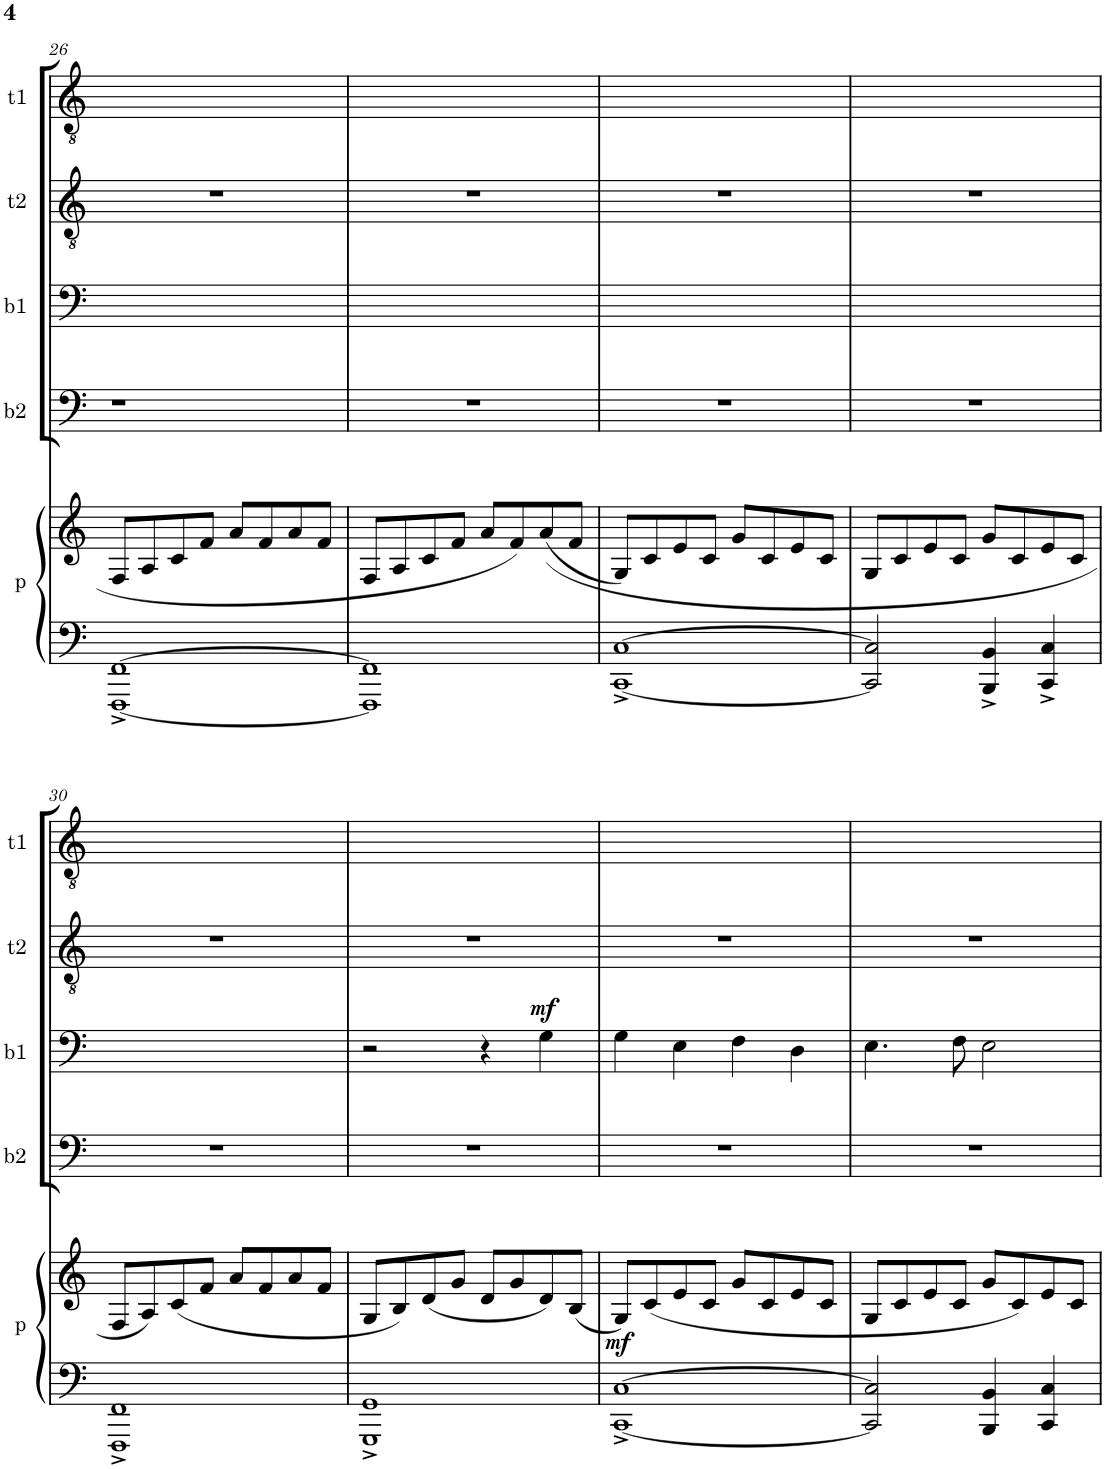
**kern	**kern	**dynam	**kern	**kern	**dynam	**kern	**kern
*part5	*part5	*part5	*part4	*part3	*part3	*part2	*part1
*staff6	*staff5	*staff5/6	*staff4	*staff3	*staff3	*staff2	*staff1
*I"p	*	*	*I"b2	*I"b1	*	*I"t2	*I"t1
*I'p	*	*	*I'b2	*I'b1	*	*I't2	*I't1
!!LO:PB:g=z
*clefF4	*clefG2	*	*clefF4	*clefF4	*	*clefGv2	*clefGv2
*k[]	*k[]	*	*k[]	*k[]	*	*k[]	*k[]
*M2/2	*M2/2	*	*M2/2	*M2/2	*	*M2/2	*M2/2
*met(c|)	*met(c|)	*	*met(c|)	*met(c|)	*	*met(c|)	*met(c|)
=26	=26	=26	=26	=26	=26	=26	=26
[<1FFF^< [>1FF^<	8F/L	.	1r	1ryy	.	1r	1ryy
.	8A/	.	.	.	.	.	.
.	8c/	.	.	.	.	.	.
.	8f/J	.	.	.	.	.	.
.	8a/L	.	.	.	.	.	.
.	8f/	.	.	.	.	.	.
.	8a/	.	.	.	.	.	.
.	8f/J	.	.	.	.	.	.
=27	=27	=27	=27	=27	=27	=27	=27
1FFF] 1FF]	8F/L	.	1r	1ryy	.	1r	1ryy
.	8A/	.	.	.	.	.	.
.	8c/	.	.	.	.	.	.
.	8f/J	.	.	.	.	.	.
.	8a/L	.	.	.	.	.	.
.	8f/	.	.	.	.	.	.
.	(<(<8a/	.	.	.	.	.	.
.	8f/J	.	.	.	.	.	.
=28	=28	=28	=28	=28	=28	=28	=28
[<1CC^< [>1C^<	8G/L)	.	1r	1ryy	.	1r	1ryy
.	8c/	.	.	.	.	.	.
.	8e/	.	.	.	.	.	.
.	8c/J	.	.	.	.	.	.
.	8g/L	.	.	.	.	.	.
.	8c/	.	.	.	.	.	.
.	8e/	.	.	.	.	.	.
.	8c/J	.	.	.	.	.	.
=29	=29	=29	=29	=29	=29	=29	=29
2CC/] 2C/]	8G/L	.	1r	1ryy	.	1r	1ryy
.	8c/	.	.	.	.	.	.
.	8e/	.	.	.	.	.	.
.	8c/J	.	.	.	.	.	.
4BBB/^< 4BB/^<	8g/L	.	.	.	.	.	.
.	8c/	.	.	.	.	.	.
4CC/^< 4C/^<	8e/	.	.	.	.	.	.
.	8c/J	.	.	.	.	.	.
!!LO:LB:g=z
=30	=30	=30	=30	=30	=30	=30	=30
1FFF^< 1FF^<	8F/L	.	1r	1ryy	.	1r	1ryy
.	8A/)	.	.	.	.	.	.
.	(<8c/	.	.	.	.	.	.
.	8f/J	.	.	.	.	.	.
.	8a/L	.	.	.	.	.	.
.	8f/	.	.	.	.	.	.
.	8a/	.	.	.	.	.	.
.	8f/J	.	.	.	.	.	.
=31	=31	=31	=31	=31	=31	=31	=31
1GGG^< 1GG^<	8G/L	.	1r	2r	.	1r	1ryy
.	8B/)	.	.	.	.	.	.
.	(<8d/	.	.	.	.	.	.
.	8g/J	.	.	.	.	.	.
.	8d/L	.	.	4r	.	.	.
.	8g/	.	.	.	.	.	.
!	!	!	!	!	!LO:DY:a	!	!
.	8d/)	.	.	4G\	mf	.	.
.	(<8B/J	.	.	.	.	.	.
=32	=32	=32	=32	=32	=32	=32	=32
!	!	!LO:DY:b	!	!	!	!	!
[<1CC^< [>1C^<	8G/L)	mf	1r	4G\	.	1r	1ryy
.	(<8c/	.	.	.	.	.	.
.	8e/	.	.	4E\	.	.	.
.	8c/J	.	.	.	.	.	.
.	8g/L	.	.	4F\	.	.	.
.	8c/	.	.	.	.	.	.
.	8e/	.	.	4D\	.	.	.
.	8c/J	.	.	.	.	.	.
=33	=33	=33	=33	=33	=33	=33	=33
2CC/] 2C/]	8G/L	.	1r	4.E\	.	1r	1ryy
.	8c/	.	.	.	.	.	.
.	8e/	.	.	.	.	.	.
.	8c/J	.	.	8F\	.	.	.
4BBB/ 4BB/	8g/L	.	.	2E\	.	.	.
.	8c/)	.	.	.	.	.	.
4CC/ 4C/	8e/	.	.	.	.	.	.
.	8c/J	.	.	.	.	.	.
=	=	=	=	=	=	=	=
*-	*-	*-	*-	*-	*-	*-	*-
